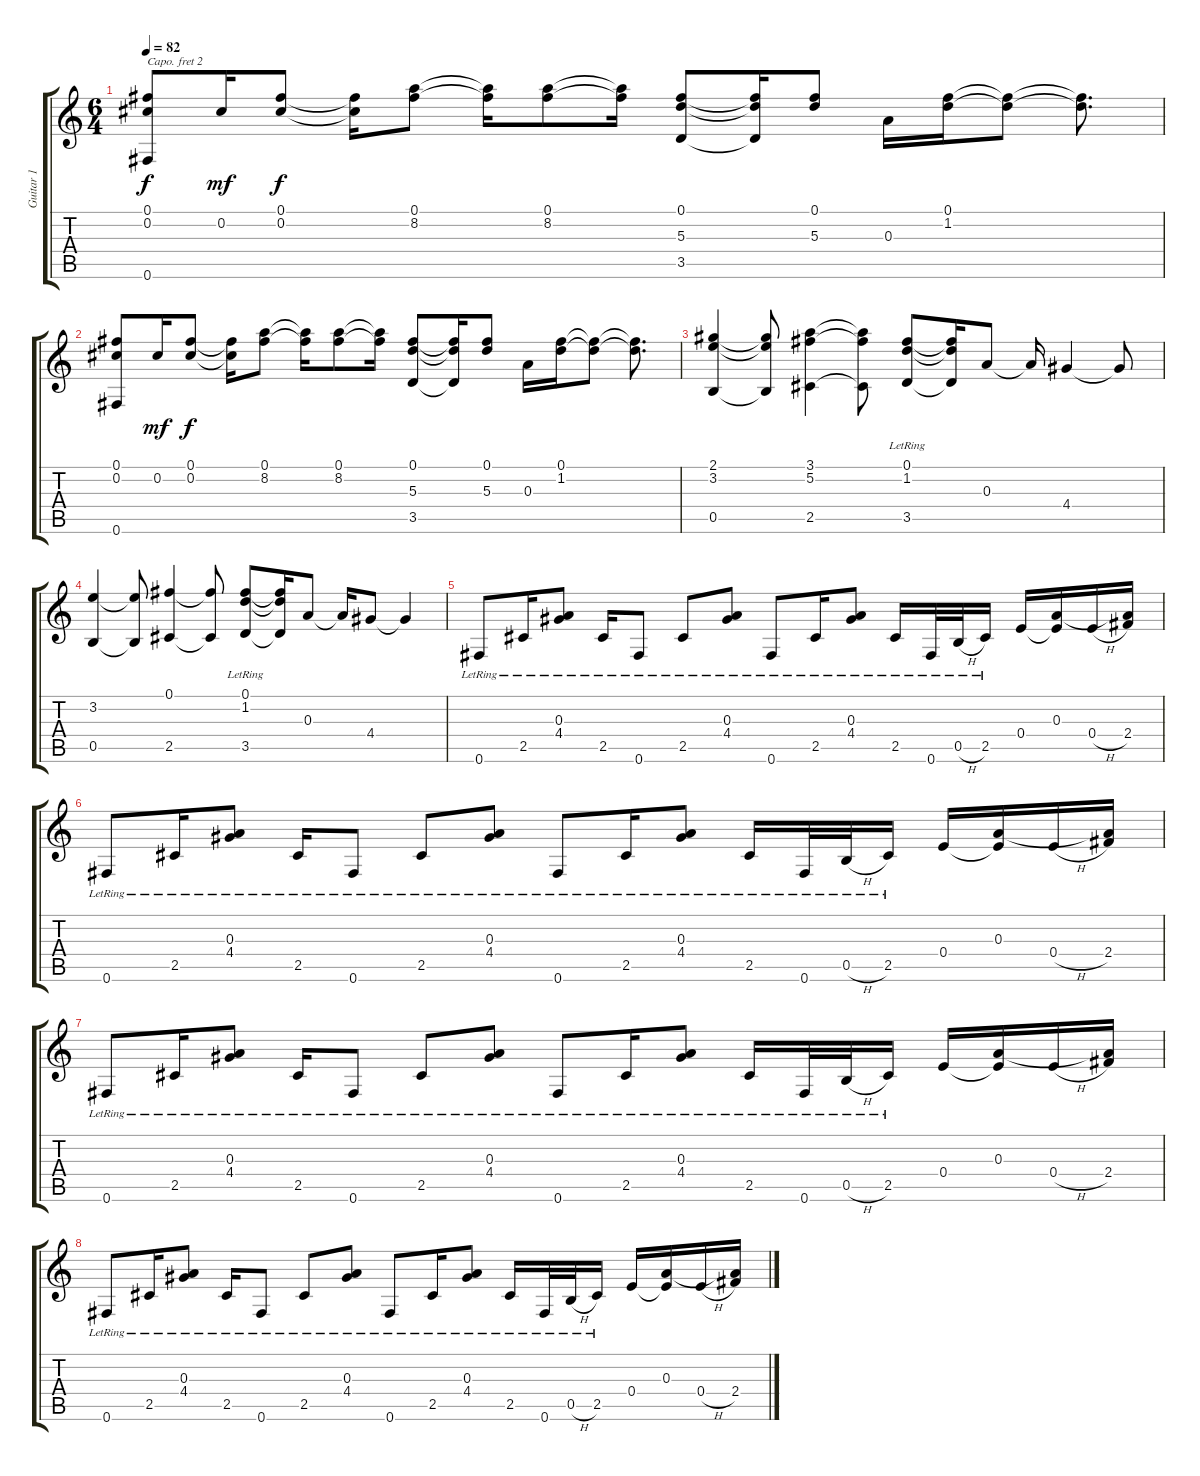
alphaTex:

\track ("Guitar 1" "Guitar 1") {instrument electricguitarclean}
\staff {score tabs}
\capo 2
\tuning (E4 B3 G3 D3 A2 E2) {hide}
\ts (6 4)
\tempo 82
\clef g2
\ks c
(0.1 0.2 0.6).8{dy f} 0.2.16{dy mf} (0.1 0.2).8{dy f} (0.1{t} 0.2{t}).16 (0.1 8.2).8 (0.1{t} 8.2{t}).16 (0.1 8.2).8 (0.1{t} 8.2{t}).16 (0.1 5.3 3.5).8 (0.1{t} 5.3{t} 3.5{t}).16 (0.1 5.3).8 0.3.16 (0.1 1.2).16 (0.1{t} 1.2{t}).8 (0.1{t} 1.2{t}).8{d} |
(0.1 0.2 0.6).8 0.2.16{dy mf} (0.1 0.2).8{dy f} (0.1{t} 0.2{t}).16 (0.1 8.2).8 (0.1{t} 8.2{t}).16 (0.1 8.2).8 (0.1{t} 8.2{t}).16 (0.1 5.3 3.5).8 (0.1{t} 5.3{t} 3.5{t}).16 (0.1 5.3).8 0.3.16 (0.1 1.2).16 (0.1{t} 1.2{t}).8 (0.1{t} 1.2{t}).8{d} |
(2.1 3.2 0.5).4 (2.1{t} 3.2{t} 0.5{t}).8 (3.1 5.2 2.5).4 (3.1{t} 5.2{t} 2.5{t}).8 (0.1{lr} 1.2{lr} 3.5).8 (0.1{t} 1.2{t} 3.5{t}).16 0.3.8 0.3{t}.16 4.4.4 4.4{t}.8 |
(3.2 0.5).4 (3.2{t} 0.5{t}).8 (0.1 2.5).4 (0.1{t} 2.5{t}).8 (0.1{lr} 1.2{lr} 3.5).8 (0.1{t} 1.2{t} 3.5{t}).16 0.3.8 0.3{t}.16 4.4.8 4.4{t}.4 |
0.6{lr}.8 2.5{lr}.16 (0.3{lr} 4.4{lr}).8 2.5{lr}.16 0.6{lr}.8 2.5{lr}.8 (0.3{lr} 4.4{lr}).8 0.6{lr}.8 2.5{lr}.16 (0.3{lr} 4.4{lr}).8 2.5{lr}.16 0.6{lr}.32 0.5{h lr}.32 2.5{lr}.16 0.4.16 (0.3 0.4{t}).16 0.4{h}.16 (0.3{t} 2.4).16 |
0.6{lr}.8 2.5{lr}.16 (0.3{lr} 4.4{lr}).8 2.5{lr}.16 0.6{lr}.8 2.5{lr}.8 (0.3{lr} 4.4{lr}).8 0.6{lr}.8 2.5{lr}.16 (0.3{lr} 4.4{lr}).8 2.5{lr}.16 0.6{lr}.32 0.5{h lr}.32 2.5{lr}.16 0.4.16 (0.3 0.4{t}).16 0.4{h}.16 (0.3{t} 2.4).16 |
0.6{lr}.8 2.5{lr}.16 (0.3{lr} 4.4{lr}).8 2.5{lr}.16 0.6{lr}.8 2.5{lr}.8 (0.3{lr} 4.4{lr}).8 0.6{lr}.8 2.5{lr}.16 (0.3{lr} 4.4{lr}).8 2.5{lr}.16 0.6{lr}.32 0.5{h lr}.32 2.5{lr}.16 0.4.16 (0.3 0.4{t}).16 0.4{h}.16 (0.3{t} 2.4).16 |
0.6{lr}.8 2.5{lr}.16 (0.3{lr} 4.4{lr}).8 2.5{lr}.16 0.6{lr}.8 2.5{lr}.8 (0.3{lr} 4.4{lr}).8 0.6{lr}.8 2.5{lr}.16 (0.3{lr} 4.4{lr}).8 2.5{lr}.16 0.6{lr}.32 0.5{h lr}.32 2.5{lr}.16 0.4.16 (0.3 0.4{t}).16 0.4{h}.16 (0.3{t} 2.4).16
